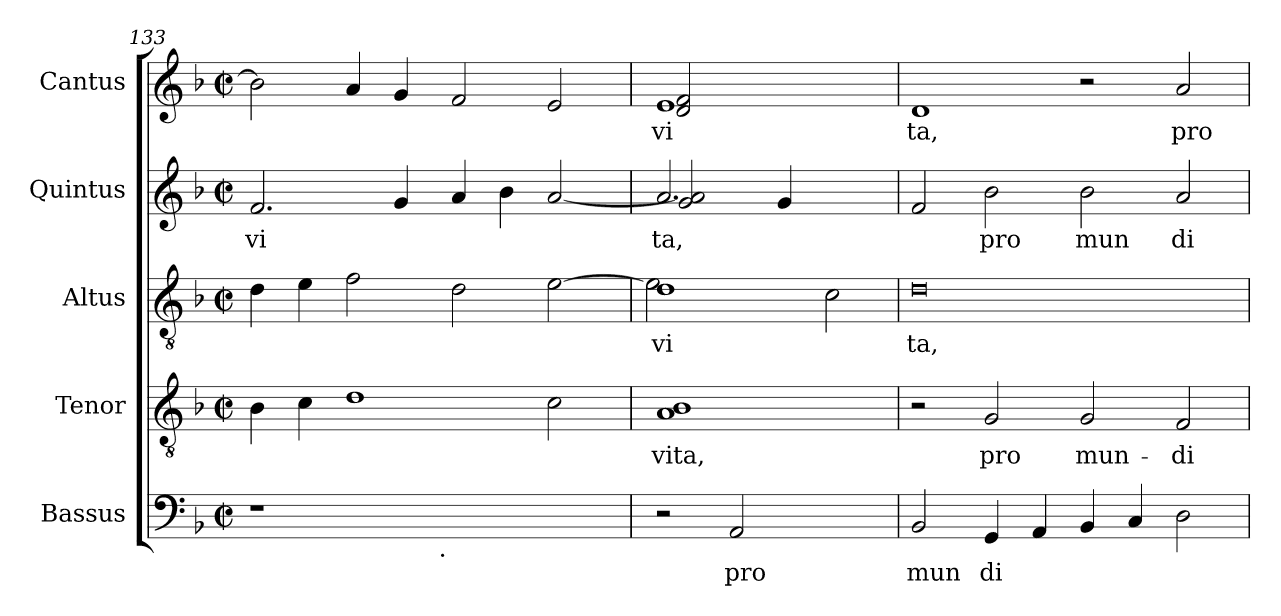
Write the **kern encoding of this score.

**kern	**text	**kern	**text	**kern	**text	**kern	**text	**kern	**text
*part5	*part5	*part4	*part4	*part3	*part3	*part2	*part2	*part1	*part1
*staff5	*staff5	*staff4	*staff4	*staff3	*staff3	*staff2	*staff2	*staff1	*staff1
*I"Bassus	*	*I"Tenor	*	*I"Altus	*	*I"Quintus	*	*I"Cantus	*
*clefF4	*	*clefGv2	*	*clefGv2	*	*clefG2	*	*clefG2	*
*k[b-]	*	*k[b-]	*	*k[b-]	*	*k[b-]	*	*k[b-]	*
*F:	*	*F:	*	*F:	*	*F:	*	*F:	*
*M2/2	*	*M2/2	*	*M2/2	*	*M2/2	*	*M2/2	*
*met(c|)	*	*met(c|)	*	*met(c|)	*	*met(c|)	*	*met(c|)	*
=133	=133	=133	=133	=133	=133	=133	=133	=133	=133
!	!	!	!LO:LY:b:cj	!	!LO:LY:b:cj	!	!LO:LY:b:cj	!	!LO:LY:b:cj
*^	*	*	*	*	*	*	*	*	*
1r	2ryy	.	4B-\	.	4d\	.	2.f/	vi	2b-\]	.
!	!	!	!	!LO:LY:b:cj	!	!LO:LY:b:cj	!	!	!	!
.	.	.	4c\	.	4e\	.	.	.	.	.
!	!	!	!	!LO:LY:b:cj	!	!LO:LY:b:cj	!	!	!	!LO:LY:b:cj
.	4...ryy	.	1d	.	2f\	.	.	.	4a/	.
!	!	!	!	!	!	!	!	!LO:LY:b:cj	!	!LO:LY:b:cj
.	.	.	.	.	.	.	4g/	.	4g/	.
!	!LO:TX:b:t=.	!	!	!	!	!	!	!	!	!
.	1ryy	.	.	.	.	.	.	.	.	.
!	!	!	!	!	!	!LO:LY:b:cj	!	!LO:LY:b:cj	!	!LO:LY:b:cj
1ryy	.	.	.	.	2d\	.	4a/	.	2f/	.
!	!	!	!	!	!	!	!	!LO:LY:b:cj	!	!
.	.	.	.	.	.	.	4b-\	.	.	.
!	!	!	!	!LO:LY:b:cj	!	!LO:LY:b:cj	!	!LO:LY:b:cj	!	!LO:LY:b:cj
.	.	.	2c\	.	[>2e\	.	[<2a/	.	2e/	.
.	32ryy	.	.	.	.	.	.	.	.	.
=134	=134	=134	=134	=134	=134	=134	=134	=134	=134	=134
!	!	!	!	!LO:LY:b:cj	!	!LO:LY:b:cj	!	!LO:LY:b:cj	!	!LO:LY:b:cj
*v	*v	*	*	*	*^	*	*^	*	*^	*
2r	.	1B- 1A	vita,	1d	2e\]	vi	2.a/	2a/] 2g/	ta,	1e	2f/ 2d/	vi
!	!LO:LY:b:cj	!	!	!	!	!	!	!	!	!	!	!
2AA/	pro	.	.	.	1ryy	.	.	2ryy	.	.	2ryy	.
!	!	!	!	!	!	!	!	!	!LO:LY:b:cj	!	!	!
.	.	.	.	.	.	.	4g/	.	.	.	.	.
!	!	!	!	!	!	!LO:LY:b:cj	!	!	!	!	!	!
2ryy	.	2ryy	.	2c\	.	.	2ryy	2ryy	.	2ryy	2ryy	.
*	*	*	*	*v	*v	*	*	*	*	*	*	*
!!LO:LB:g=z
=135	=135	=135	=135	=135	=135	=135	=135	=135	=135	=135	=135
!	!LO:LY:b:cj	!	!	!	!LO:LY:b:cj	!	!	!LO:LY:b:cj	!	!	!LO:LY:b:cj
*	*	*	*	*	*	*v	*v	*	*	*	*
*	*	*	*	*	*	*	*	*v	*v	*
2BB-/	mun	2r	.	0d	ta,	2f/	.	1d	ta,
!	!LO:LY:b:cj	!	!LO:LY:b:cj	!	!	!	!LO:LY:b:cj	!	!
4GG/	di	2G/	pro	.	.	2b-\	pro	.	.
!	!LO:LY:b:cj	!	!	!	!	!	!	!	!
4AA/	.	.	.	.	.	.	.	.	.
!	!LO:LY:b:cj	!	!LO:LY:b:cj	!	!	!	!LO:LY:b:cj	!	!
4BB-/	.	2G/	mun-	.	.	2b-\	mun	2r	.
!	!LO:LY:b:cj	!	!	!	!	!	!	!	!
4C/	.	.	.	.	.	.	.	.	.
!	!LO:LY:b:cj	!	!LO:LY:b:cj	!	!	!	!LO:LY:b:cj	!	!LO:LY:b:cj
2D\	.	2F/	-di	.	.	2a/	di	2a/	pro
=	=	=	=	=	=	=	=	=	=
*-	*-	*-	*-	*-	*-	*-	*-	*-	*-
